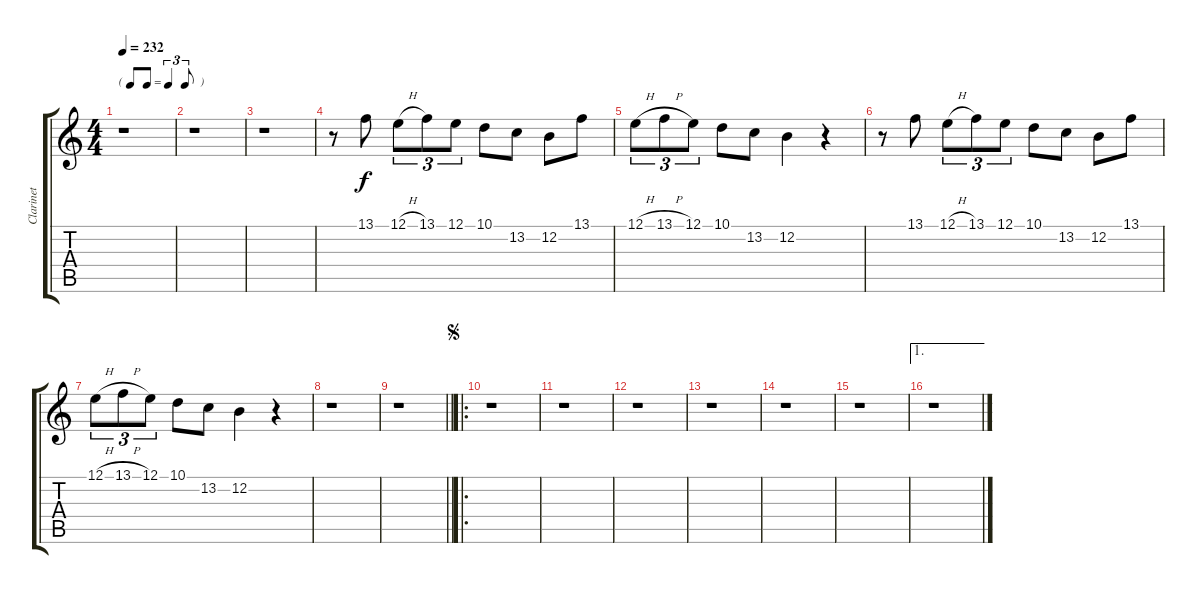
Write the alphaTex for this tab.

\track ("Clarinet" "Clarinet") {instrument clarinet}
\staff {score tabs}
\tuning (E4 B3 G3 D3 A2 E2) {hide}
\ts (4 4)
\tf triplet8th
\tempo 232
\clef g2
\ks c
r.1{dy f instrument clarinet} |
r.1 |
r.1 |
r.8 13.1.8 12.1{h}.8{tu (3 2)} 13.1.8{tu (3 2)} 12.1.8{tu (3 2)} 10.1.8 13.2.8 12.2.8 13.1.8 |
12.1{h}.8{tu (3 2)} 13.1{h}.8{tu (3 2)} 12.1.8{tu (3 2)} 10.1.8 13.2.8 12.2.4 r.4 |
r.8 13.1.8 12.1{h}.8{tu (3 2)} 13.1.8{tu (3 2)} 12.1.8{tu (3 2)} 10.1.8 13.2.8 12.2.8 13.1.8 |
12.1{h}.8{tu (3 2)} 13.1{h}.8{tu (3 2)} 12.1.8{tu (3 2)} 10.1.8 13.2.8 12.2.4 r.4 |
r.1 |
\barLineRight lightlight
r.1 |
\ro
\jump segno
r.1 |
r.1 |
r.1 |
r.1 |
r.1 |
r.1 |
\ae 1
r.1
